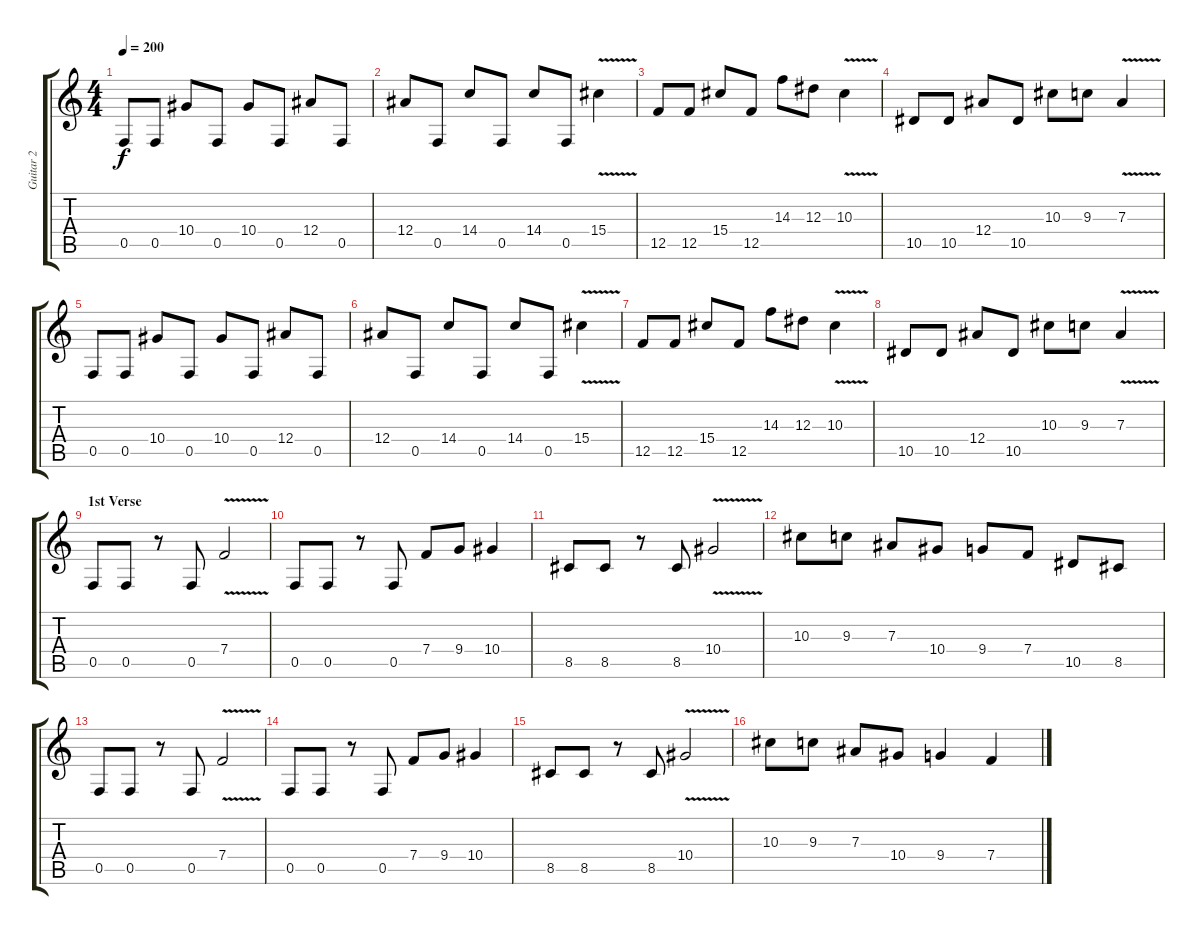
\track ("Guitar 2" "Guitar 2") {instrument distortionguitar}
\staff {score tabs}
\tuning (C4 G3 Eb3 Bb2 F2 C2) {hide}
\ts (4 4)
\tempo 200
\clef g2
\ks c
0.5.8{dy f} 0.5.8 10.4.8 0.5.8 10.4.8 0.5.8 12.4.8 0.5.8 |
12.4.8 0.5.8 14.4.8 0.5.8 14.4.8 0.5.8 15.4{v}.4 |
12.5.8 12.5.8 15.4.8 12.5.8 14.3.8 12.3.8 10.3{v}.4 |
10.5.8 10.5.8 12.4.8 10.5.8 10.3.8 9.3.8 7.3{v}.4 |
0.5.8 0.5.8 10.4.8 0.5.8 10.4.8 0.5.8 12.4.8 0.5.8 |
12.4.8 0.5.8 14.4.8 0.5.8 14.4.8 0.5.8 15.4{v}.4 |
12.5.8 12.5.8 15.4.8 12.5.8 14.3.8 12.3.8 10.3{v}.4 |
10.5.8 10.5.8 12.4.8 10.5.8 10.3.8 9.3.8 7.3{v}.4 |
\section ("" "1st Verse")
0.5.8 0.5.8 r.8 0.5.8 7.4{v}.2 |
0.5.8 0.5.8 r.8 0.5.8 7.4.8 9.4.8 10.4.4 |
8.5.8 8.5.8 r.8 8.5.8 10.4{v}.2 |
10.3.8 9.3.8 7.3.8 10.4.8 9.4.8 7.4.8 10.5.8 8.5.8 |
0.5.8 0.5.8 r.8 0.5.8 7.4{v}.2 |
0.5.8 0.5.8 r.8 0.5.8 7.4.8 9.4.8 10.4.4 |
8.5.8 8.5.8 r.8 8.5.8 10.4{v}.2 |
10.3.8 9.3.8 7.3.8 10.4.8 9.4.4 7.4.4
